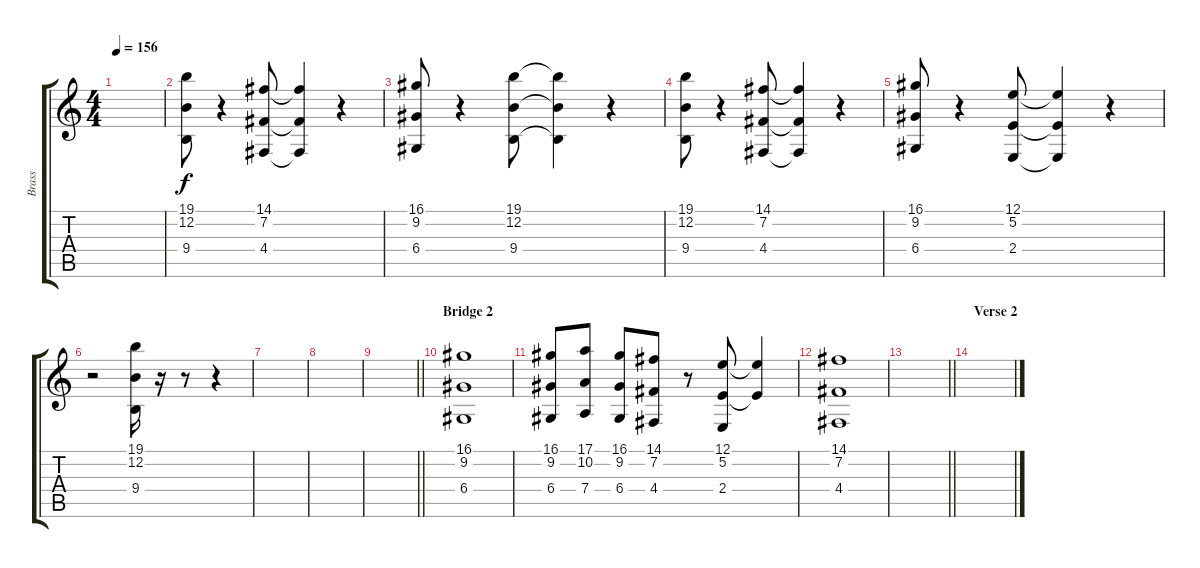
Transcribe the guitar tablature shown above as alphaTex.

\track ("Brass" "Brass") {instrument trumpet}
\staff {score tabs}
\tuning (E4 B3 G3 D3 A2 E2) {hide}
\ts (4 4)
\tempo 156
\clef g2
\ks c
|
(19.1 12.2 9.4).8 r.4 (14.1 7.2 4.4).8 (14.1{t} 7.2{t} 4.4{t}).4 r.4 |
(16.1 9.2 6.4).8 r.4 (19.1 12.2 9.4).8 (19.1{t} 12.2{t} 9.4{t}).4 r.4 |
(19.1 12.2 9.4).8 r.4 (14.1 7.2 4.4).8 (14.1{t} 7.2{t} 4.4{t}).4 r.4 |
(16.1 9.2 6.4).8 r.4 (12.1 5.2 2.4).8 (12.1{t} 5.2{t} 2.4{t}).4 r.4 |
r.2 (19.1 12.2 9.4).16 r.16 r.8 r.4 |
|
|
\barLineRight lightlight
|
\section ("" "Bridge 2")
(16.1 9.2 6.4).1 |
(16.1 9.2 6.4).8 (17.1 10.2 7.4).8 (16.1 9.2 6.4).8 (14.1 7.2 4.4).8 r.8 (12.1 5.2 2.4).8 (12.1{t} 5.2{t}).4 |
(14.1 7.2 4.4).1 |
\barLineRight lightlight
|
\section ("" "Verse 2")
